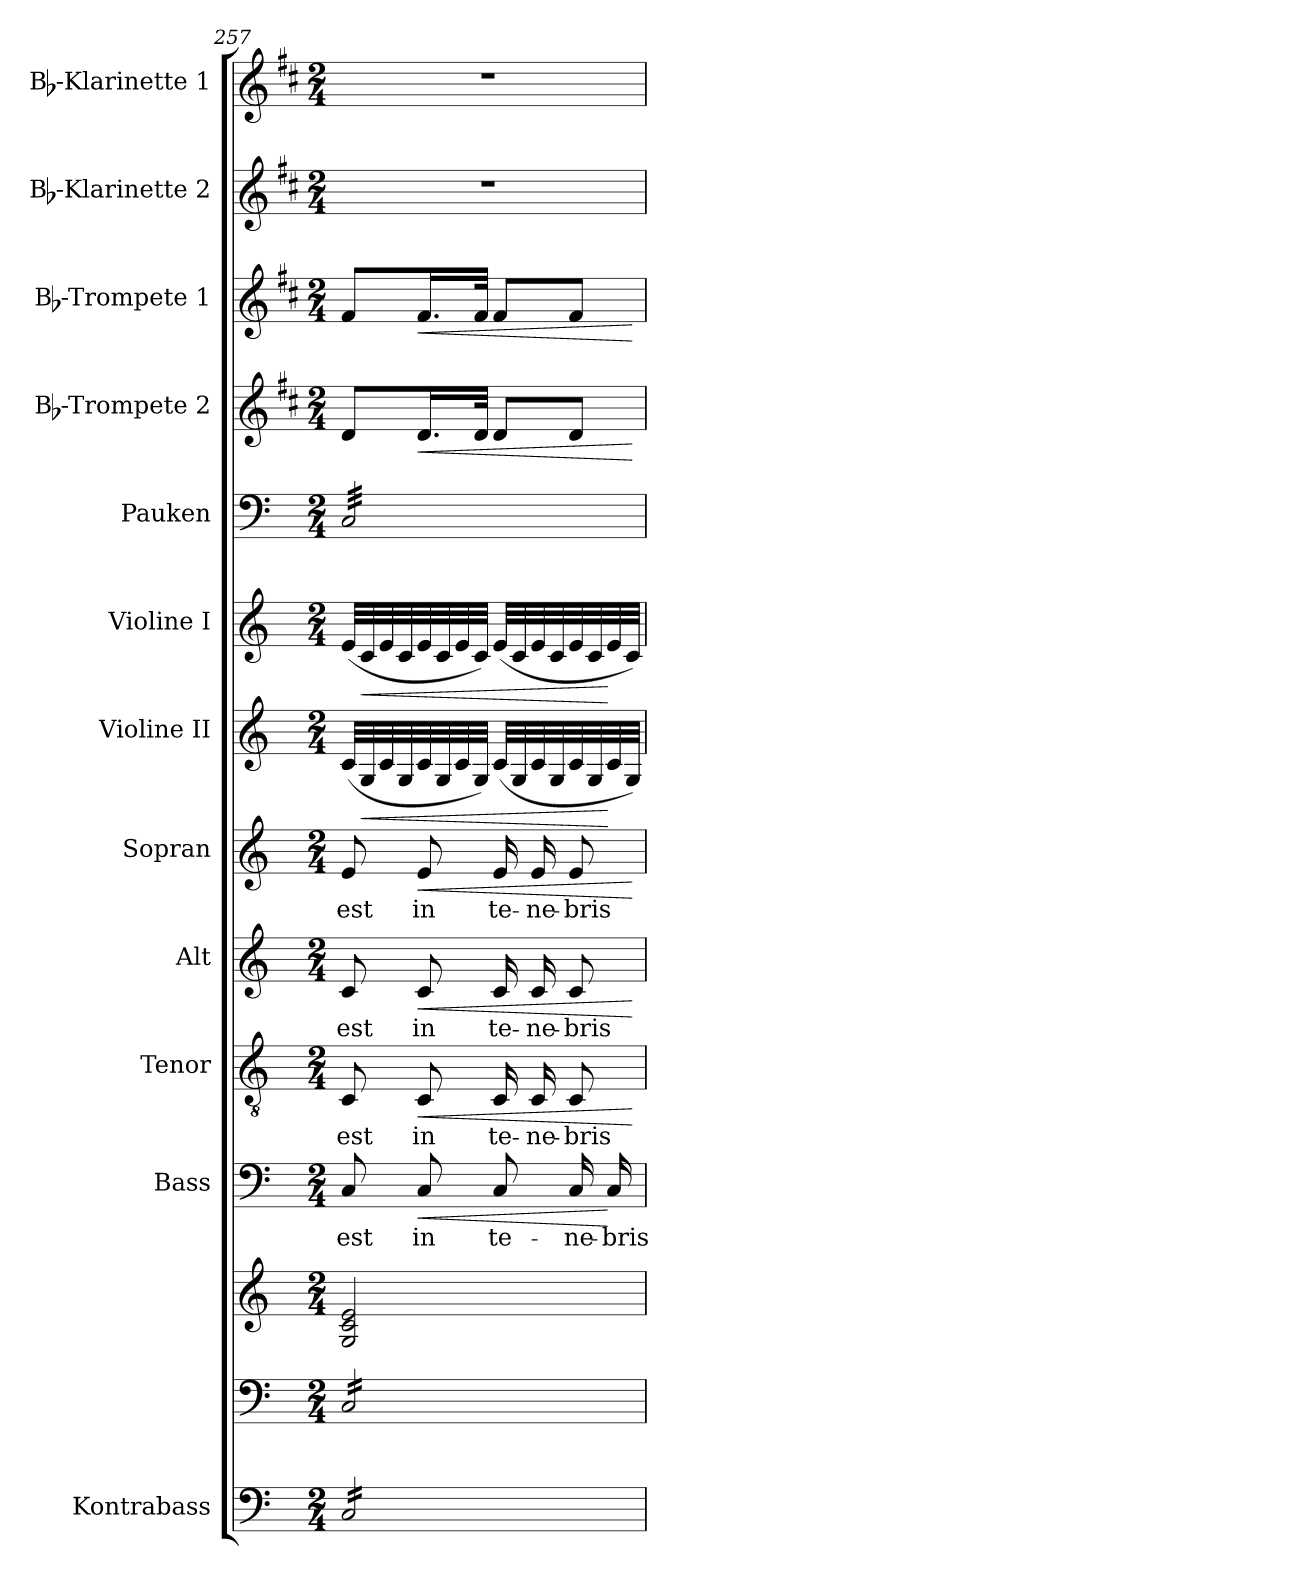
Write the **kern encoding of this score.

**kern	**kern	**kern	**kern	**text	**dynam	**kern	**text	**dynam	**kern	**text	**dynam	**kern	**text	**dynam	**kern	**dynam	**kern	**dynam	**kern	**kern	**dynam	**kern	**dynam	**kern	**kern
*part13	*part12	*part12	*part11	*part11	*part11	*part10	*part10	*part10	*part9	*part9	*part9	*part8	*part8	*part8	*part7	*part7	*part6	*part6	*part5	*part4	*part4	*part3	*part3	*part2	*part1
*staff14	*staff13	*staff12	*staff11	*staff11	*staff11	*staff10	*staff10	*staff10	*staff9	*staff9	*staff9	*staff8	*staff8	*staff8	*staff7	*staff7	*staff6	*staff6	*staff5	*staff4	*staff4	*staff3	*staff3	*staff2	*staff1
*I"Kontrabass	*	*	*I"Bass	*	*	*I"Tenor	*	*	*I"Alt	*	*	*I"Sopran	*	*	*I"Violine II	*	*I"Violine I	*	*I"Pauken	*I"Bb-Trompete 2	*	*I"Bb-Trompete 1	*	*I"Bb-Klarinette 2	*I"Bb-Klarinette 1
*I'Kb.	*	*	*I'B.	*	*	*I'T.	*	*	*I'A.	*	*	*I'S.	*	*	*I'Vl. II	*	*I'Vl. I	*	*I'Pk.	*I'Bb Trp. 2	*	*I'Bb Trp. 1	*	*I'Bb Kl. 2	*I'Bb Kl. 1
*clefF4	*clefF4	*clefG2	*clefF4	*	*	*clefGv2	*	*	*clefG2	*	*	*clefG2	*	*	*clefG2	*	*clefG2	*	*clefF4	*clefG2	*	*clefG2	*	*clefG2	*clefG2
*ITrd7c12	*	*	*	*	*	*	*	*	*	*	*	*	*	*	*	*	*	*	*	*ITrd1c2	*	*ITrd1c2	*	*ITrd1c2	*ITrd1c2
*k[]	*k[]	*k[]	*k[]	*	*	*k[]	*	*	*k[]	*	*	*k[]	*	*	*k[]	*	*k[]	*	*k[]	*k[]	*	*k[]	*	*k[]	*k[]
*C:	*C:	*C:	*C:	*	*	*C:	*	*	*C:	*	*	*C:	*	*	*C:	*	*C:	*	*C:	*C:	*	*C:	*	*C:	*C:
*M2/4	*M2/4	*M2/4	*M2/4	*	*	*M2/4	*	*	*M2/4	*	*	*M2/4	*	*	*M2/4	*	*M2/4	*	*M2/4	*M2/4	*	*M2/4	*	*M2/4	*M2/4
=257	=257	=257	=257	=257	=257	=257	=257	=257	=257	=257	=257	=257	=257	=257	=257	=257	=257	=257	=257	=257	=257	=257	=257	=257	=257
!	!	!	!	!LO:LY:b	!	!	!LO:LY:b	!	!	!LO:LY:b	!	!	!LO:LY:b	!	!	!	!	!	!	!	!	!	!	!	!
*tremolo	*	*	*	*	*	*	*	*	*	*	*	*	*	*	*	*	*	*	*	*	*	*	*	*	*
*	*tremolo	*	*	*	*	*	*	*	*	*	*	*	*	*	*	*	*	*	*	*	*	*	*	*	*
*	*	*	*	*	*	*	*	*	*	*	*	*	*	*	*	*	*	*	*tremolo	*	*	*	*	*	*
16CC/LL	16C/LL	2G/ 2c/ 2e/	8C/	est	.	8C/	est	.	8c/	est	.	8e/	est	.	(<32c/LLL	.	(<32e/LLL	.	32C/LLL	8c/L	.	8e/L	.	2r	2r
!	!	!	!	!	!	!	!	!	!	!	!	!	!	!	!	!LO:HP:b	!	!LO:HP:b	!	!	!	!	!	!	!
.	.	.	.	.	.	.	.	.	.	.	.	.	.	.	32G/	<	32c/	<	32C/	.	.	.	.	.	.
16CC/	16C/	.	.	.	.	.	.	.	.	.	.	.	.	.	32c/	.	32e/	.	32C/	.	.	.	.	.	.
.	.	.	.	.	.	.	.	.	.	.	.	.	.	.	32G/	.	32c/	.	32C/	.	.	.	.	.	.
!	!	!	!	!LO:LY:b	!LO:HP:b	!	!LO:LY:b	!LO:HP:b	!	!LO:LY:b	!LO:HP:b	!	!LO:LY:b	!LO:HP:b	!	!	!	!	!	!	!LO:HP:b	!	!LO:HP:b	!	!
16CC/	16C/	.	8C/	in	<	8C/	in	<	8c/	in	<	8e/	in	<	32c/	.	32e/	.	32C/	16.c/L	<	16.e/L	<	.	.
.	.	.	.	.	.	.	.	.	.	.	.	.	.	.	32G/	.	32c/	.	32C/	.	.	.	.	.	.
16CC/	16C/	.	.	.	.	.	.	.	.	.	.	.	.	.	32c/	.	32e/	.	32C/	.	.	.	.	.	.
.	.	.	.	.	.	.	.	.	.	.	.	.	.	.	32G/JJJ)	.	32c/JJJ)	.	32C/	32c/JJk	.	32e/JJk	.	.	.
!	!	!	!	!LO:LY:b	!	!	!LO:LY:b	!	!	!LO:LY:b	!	!	!LO:LY:b	!	!	!	!	!	!	!	!	!	!	!	!
16CC/	16C/	.	8C/	te-	.	16C/	te-	.	16c/	te-	.	16e/	te-	.	(<32c/LLL	.	(<32e/LLL	.	32C/	8c/L	.	8e/L	.	.	.
.	.	.	.	.	.	.	.	.	.	.	.	.	.	.	32G/	.	32c/	.	32C/	.	.	.	.	.	.
!	!	!	!	!	!	!	!LO:LY:b	!	!	!LO:LY:b	!	!	!LO:LY:b	!	!	!	!	!	!	!	!	!	!	!	!
16CC/	16C/	.	.	.	.	16C/	-ne-	.	16c/	-ne-	.	16e/	-ne-	.	32c/	.	32e/	.	32C/	.	.	.	.	.	.
.	.	.	.	.	.	.	.	.	.	.	.	.	.	.	32G/	.	32c/	.	32C/	.	.	.	.	.	.
!	!	!	!	!LO:LY:b	!	!	!LO:LY:b	!	!	!LO:LY:b	!	!	!LO:LY:b	!	!	!	!	!	!	!	!	!	!	!	!
16CC/	16C/	.	16C/	-ne-	.	8C/	-bris	.	8c/	-bris	.	8e/	-bris	.	32c/	.	32e/	.	32C/	8c/J	.	8e/J	.	.	.
.	.	.	.	.	.	.	.	.	.	.	.	.	.	.	32G/	.	32c/	.	32C/	.	.	.	.	.	.
!	!	!	!	!LO:LY:b	!	!	!	!	!	!	!	!	!	!	!	!	!	!	!	!	!	!	!	!	!
16CC/JJ	16C/JJ	.	16C/	-bris	[	.	.	.	.	.	.	.	.	.	32c/	[	32e/	[	32C/	.	.	.	.	.	.
*	*Xtremolo	*	*	*	*	*	*	*	*	*	*	*	*	*	*	*	*	*	*	*	*	*	*	*	*
*Xtremolo	*	*	*	*	*	*	*	*	*	*	*	*	*	*	*	*	*	*	*	*	*	*	*	*	*
.	.	.	.	.	.	.	.	.	.	.	.	.	.	.	32G/JJJ)	.	32c/JJJ)	.	32C/JJJ	.	.	.	.	.	.
*	*	*	*	*	*	*	*	*	*	*	*	*	*	*	*	*	*	*	*Xtremolo	*	*	*	*	*	*
.	.	.	.	.	.	.	.	[	.	.	[	.	.	[	.	.	.	.	.	.	[	.	[	.	.
=	=	=	=	=	=	=	=	=	=	=	=	=	=	=	=	=	=	=	=	=	=	=	=	=	=
*-	*-	*-	*-	*-	*-	*-	*-	*-	*-	*-	*-	*-	*-	*-	*-	*-	*-	*-	*-	*-	*-	*-	*-	*-	*-
